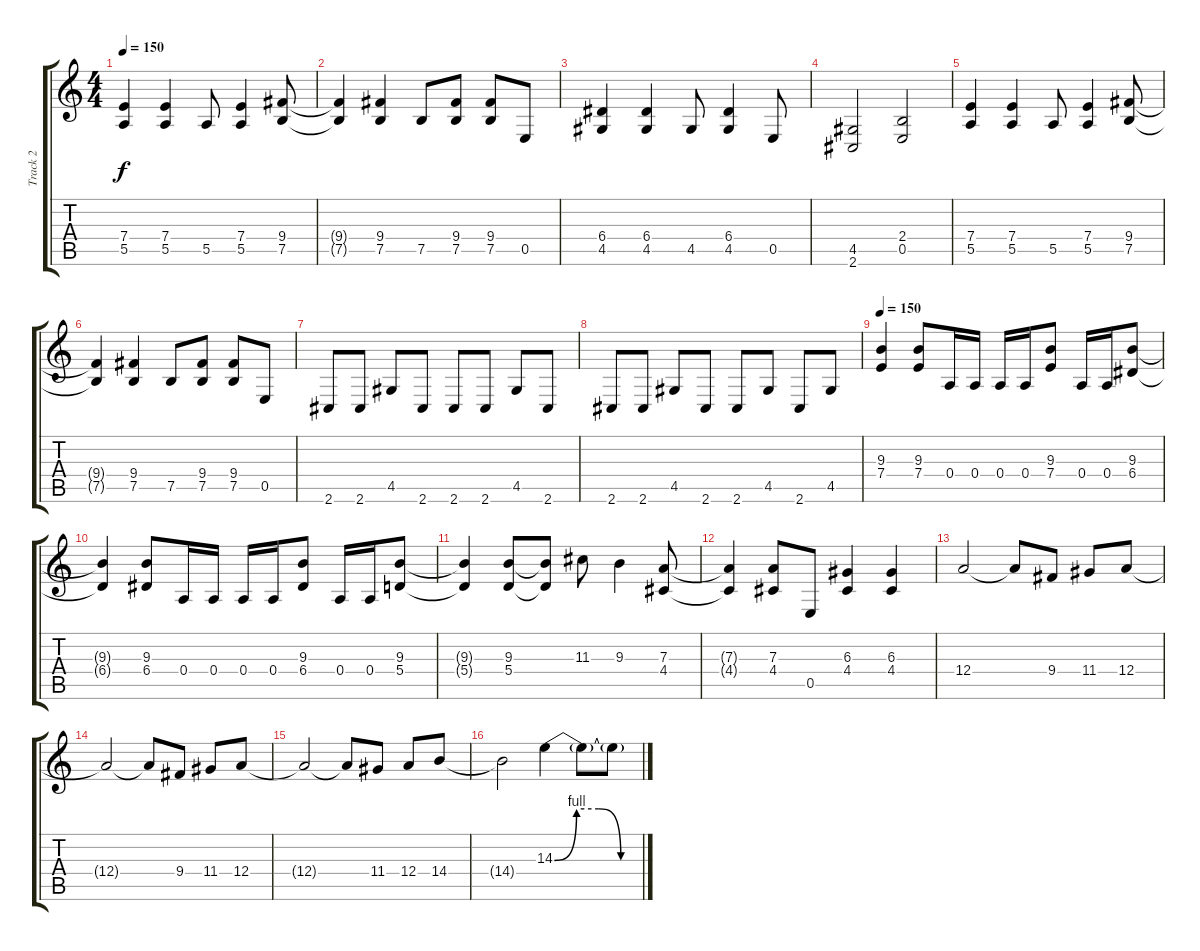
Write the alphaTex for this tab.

\track ("Track 2" "Track 2") {instrument distortionguitar}
\staff {score tabs}
\tuning (B3 Gb3 D3 A2 E2 B1) {hide}
\ts (4 4)
\tempo 150
\clef g2
\ks c
(7.4 5.5).4{dy f} (7.4 5.5).4 5.5.8 (7.4 5.5).4 (9.4 7.5).8 |
(9.4{t} 7.5{t}).4 (9.4 7.5).4 7.5.8 (9.4 7.5).8 (9.4 7.5).8 0.5.8 |
(6.4 4.5).4 (6.4 4.5).4 4.5.8 (6.4 4.5).4 0.5.8 |
(4.5 2.6).2 (2.4 0.5).2 |
(7.4 5.5).4 (7.4 5.5).4 5.5.8 (7.4 5.5).4 (9.4 7.5).8 |
(9.4{t} 7.5{t}).4 (9.4 7.5).4 7.5.8 (9.4 7.5).8 (9.4 7.5).8 0.5.8 |
2.6.8 2.6.8 4.5.8 2.6.8 2.6.8 2.6.8 4.5.8 2.6.8 |
2.6.8 2.6.8 4.5.8 2.6.8 2.6.8 4.5.8 2.6.8 4.5.8 |
\tempo 150
(9.3 7.4).4 (9.3 7.4).8 0.4.16 0.4.16 0.4.16 0.4.16 (9.3 7.4).8 0.4.16 0.4.16 (9.3 6.4).8 |
(9.3{t} 6.4{t}).4 (9.3 6.4).8 0.4.16 0.4.16 0.4.16 0.4.16 (9.3 6.4).8 0.4.16 0.4.16 (9.3 5.4).8 |
(9.3{t} 5.4{t}).4 (9.3 5.4).8 (9.3{t} 5.4{t}).8 11.3.8 9.3.4 (7.3 4.4).8 |
(7.3{t} 4.4{t}).4 (7.3 4.4).8 0.5.8 (6.3 4.4).4 (6.3 4.4).4 |
12.4.2 12.4{t}.8 9.4.8 11.4.8 12.4.8 |
12.4{t}.2 12.4{t}.8 9.4.8 11.4.8 12.4.8 |
12.4{t}.2 12.4{t}.8 11.4.8 12.4.8 14.4.8 |
14.4{t}.2 14.3{be (custom 0 0 15 4 30 4 45 0 60 0)}.4 14.3{t}.8 14.3{t}.8
